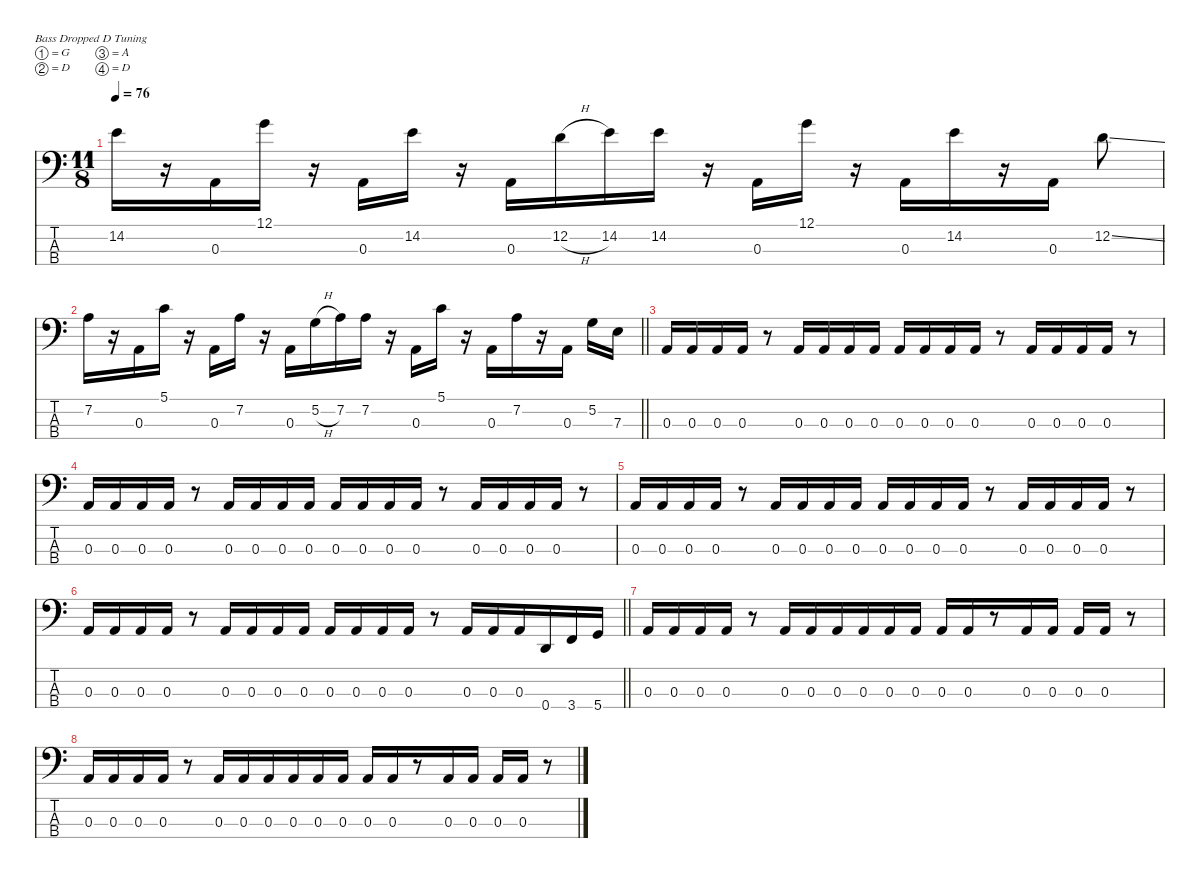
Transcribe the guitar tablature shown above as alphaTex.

\defaultSystemsLayout 4
\hideDynamics
\bracketExtendMode nobrackets
\singleTrackTrackNamePolicy hidden
\multiTrackTrackNamePolicy hidden
\otherSystemsTrackNameOrientation horizontal
\track ("Bass" "el.bs.") {instrument electricbasspick}
\staff {score tabs}
\tuning (G2 D2 A1 D1)
\ts (11 8)
\tempo 76
\clef f4
\ks c
14.2.16{dy ff beam Down} r.16{beam Down} 0.3.16{dy f beam Down} 12.1.16{beam Down} r.16{beam Down} 0.3.16{beam Down} 14.2.16{beam Down} r.16{beam Down} 0.3.16{beam Down} 12.2{h}.16{beam Down} 14.2.16{dy ff beam Down} 14.2.16{dy f beam Down} r.16{beam Down} 0.3.16{beam Down} 12.1.16{beam Down} r.16{beam Down} 0.3.16{beam Down} 14.2.16{beam Down} r.16{beam Down} 0.3.16{beam Down} 12.2{ss}.8{beam Down} |
\barLineRight lightlight
7.2.16{dy ff beam Down} r.16{beam Down} 0.3.16{dy f beam Down} 5.1.16{beam Down} r.16{beam Down} 0.3.16{beam Down} 7.2.16{beam Down} r.16{beam Down} 0.3.16{beam Down} 5.2{h}.16{beam Down} 7.2.16{dy ff beam Down} 7.2.16{dy f beam Down} r.16{beam Down} 0.3.16{beam Down} 5.1.16{beam Down} r.16{beam Down} 0.3.16{beam Down} 7.2.16{beam Down} r.16{beam Down} 0.3.16{beam Down} 5.2.16{beam Down} 7.3.16{beam Down} |
\beaming (8 3 2 2 4)
\section ("" "")
0.3.16{beam Up} 0.3.16{beam Up} 0.3.16{beam Up} 0.3.16{beam Up} r.8{beam Up} 0.3.16{beam Up} 0.3.16{beam Up} 0.3.16{beam Up} 0.3.16{beam Up} 0.3.16{beam Up} 0.3.16{beam Up} 0.3.16{beam Up} 0.3.16{beam Up} r.8{beam Up} 0.3.16{beam Up} 0.3.16{beam Up} 0.3.16{beam Up} 0.3.16{beam Up} r.8{beam Up} |
0.3.16{beam Up} 0.3.16{beam Up} 0.3.16{beam Up} 0.3.16{beam Up} r.8{beam Up} 0.3.16{beam Up} 0.3.16{beam Up} 0.3.16{beam Up} 0.3.16{beam Up} 0.3.16{beam Up} 0.3.16{beam Up} 0.3.16{beam Up} 0.3.16{beam Up} r.8{beam Up} 0.3.16{beam Up} 0.3.16{beam Up} 0.3.16{beam Up} 0.3.16{beam Up} r.8{beam Up} |
0.3.16{beam Up} 0.3.16{beam Up} 0.3.16{beam Up} 0.3.16{beam Up} r.8{beam Up} 0.3.16{beam Up} 0.3.16{beam Up} 0.3.16{beam Up} 0.3.16{beam Up} 0.3.16{beam Up} 0.3.16{beam Up} 0.3.16{beam Up} 0.3.16{beam Up} r.8{beam Up} 0.3.16{beam Up} 0.3.16{beam Up} 0.3.16{beam Up} 0.3.16{beam Up} r.8{beam Up} |
\barLineRight lightlight
0.3.16{beam Up} 0.3.16{beam Up} 0.3.16{beam Up} 0.3.16{beam Up} r.8{beam Up} 0.3.16{beam Up} 0.3.16{beam Up} 0.3.16{beam Up} 0.3.16{beam Up} 0.3.16{beam Up} 0.3.16{beam Up} 0.3.16{beam Up} 0.3.16{beam Up} r.8{beam Up} 0.3.16{beam Up} 0.3.16{beam Up} 0.3.16{beam Up} 0.4.16{beam Up} 3.4.16{beam Up} 5.4.16{beam Up} |
\beaming (8 3 3 3 2)
\section ("" "")
0.3.16{beam Up} 0.3.16{beam Up} 0.3.16{beam Up} 0.3.16{beam Up} r.8{beam Up} 0.3.16{beam Up} 0.3.16{beam Up} 0.3.16{beam Up} 0.3.16{beam Up} 0.3.16{beam Up} 0.3.16{beam Up} 0.3.16{beam Up} 0.3.16{beam Up} r.8{beam Up} 0.3.16{beam Up} 0.3.16{beam Up} 0.3.16{beam Up} 0.3.16{beam Up} r.8{beam Up} |
0.3.16{beam Up} 0.3.16{beam Up} 0.3.16{beam Up} 0.3.16{beam Up} r.8{beam Up} 0.3.16{beam Up} 0.3.16{beam Up} 0.3.16{beam Up} 0.3.16{beam Up} 0.3.16{beam Up} 0.3.16{beam Up} 0.3.16{beam Up} 0.3.16{beam Up} r.8{beam Up} 0.3.16{beam Up} 0.3.16{beam Up} 0.3.16{beam Up} 0.3.16{beam Up} r.8{beam Up}
